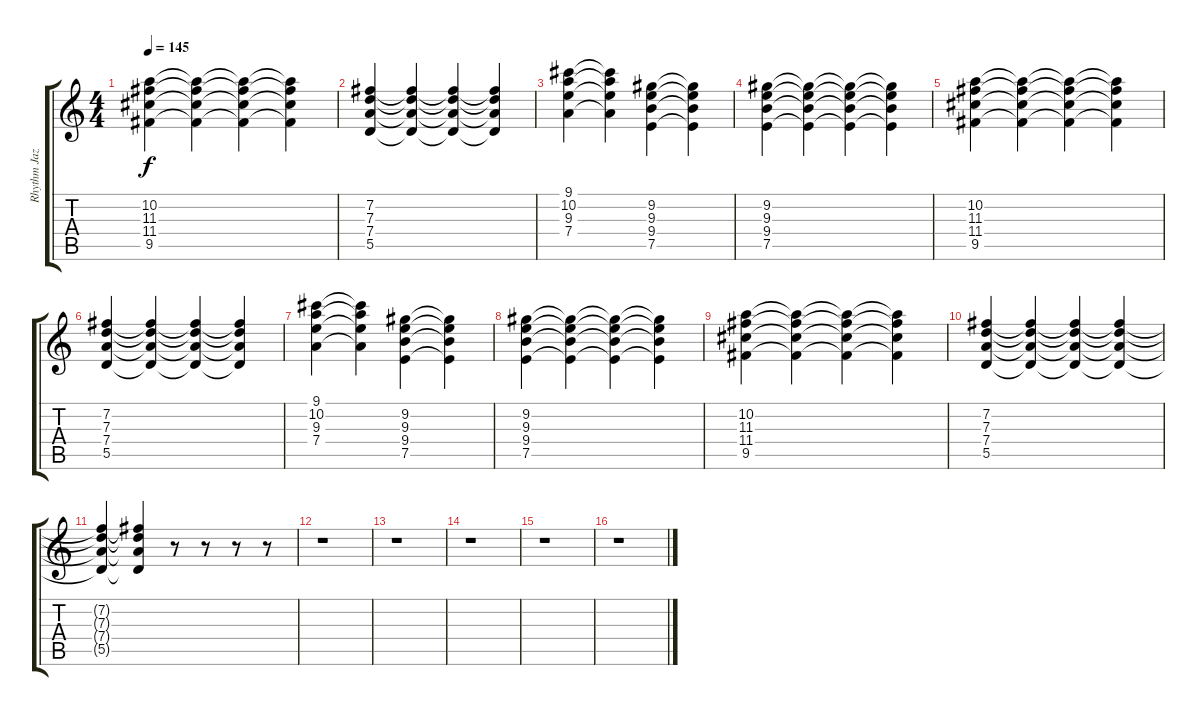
\track ("Rhythm Jazz" "Rhythm Jaz") {instrument electricguitarjazz}
\staff {score tabs}
\tuning (E4 B3 G3 D3 A2 E2) {hide}
\ts (4 4)
\tempo 145
\clef g2
\ks c
(10.2 11.3 11.4 9.5).4{dy f} (10.2{t} 11.3{t} 11.4{t} 9.5{t}).4 (10.2{t} 11.3{t} 11.4{t} 9.5{t}).4 (10.2{t} 11.3{t} 11.4{t} 9.5{t}).4 |
(7.2 7.3 7.4 5.5).4 (7.2{t} 7.3{t} 7.4{t} 5.5{t}).4 (7.2{t} 7.3{t} 7.4{t} 5.5{t}).4 (7.2{t} 7.3{t} 7.4{t} 5.5{t}).4 |
(9.1 10.2 9.3 7.4).4 (9.1{t} 10.2{t} 9.3{t} 7.4{t}).4 (9.2 9.3 9.4 7.5).4 (9.2{t} 9.3{t} 9.4{t} 7.5{t}).4 |
(9.2 9.3 9.4 7.5).4 (9.2{t} 9.3{t} 9.4{t} 7.5{t}).4 (9.2{t} 9.3{t} 9.4{t} 7.5{t}).4 (9.2{t} 9.3{t} 9.4{t} 7.5{t}).4 |
(10.2 11.3 11.4 9.5).4 (10.2{t} 11.3{t} 11.4{t} 9.5{t}).4 (10.2{t} 11.3{t} 11.4{t} 9.5{t}).4 (10.2{t} 11.3{t} 11.4{t} 9.5{t}).4 |
(7.2 7.3 7.4 5.5).4 (7.2{t} 7.3{t} 7.4{t} 5.5{t}).4 (7.2{t} 7.3{t} 7.4{t} 5.5{t}).4 (7.2{t} 7.3{t} 7.4{t} 5.5{t}).4 |
(9.1 10.2 9.3 7.4).4 (9.1{t} 10.2{t} 9.3{t} 7.4{t}).4 (9.2 9.3 9.4 7.5).4 (9.2{t} 9.3{t} 9.4{t} 7.5{t}).4 |
(9.2 9.3 9.4 7.5).4 (9.2{t} 9.3{t} 9.4{t} 7.5{t}).4 (9.2{t} 9.3{t} 9.4{t} 7.5{t}).4 (9.2{t} 9.3{t} 9.4{t} 7.5{t}).4 |
(10.2 11.3 11.4 9.5).4 (10.2{t} 11.3{t} 11.4{t} 9.5{t}).4 (10.2{t} 11.3{t} 11.4{t} 9.5{t}).4 (10.2{t} 11.3{t} 11.4{t} 9.5{t}).4 |
(7.2 7.3 7.4 5.5).4 (7.2{t} 7.3{t} 7.4{t} 5.5{t}).4 (7.2{t} 7.3{t} 7.4{t} 5.5{t}).4 (7.2{t} 7.3{t} 7.4{t} 5.5{t}).4 |
(7.2{t} 7.3{t} 7.4{t} 5.5{t}).4 (7.2{t} 7.3{t} 7.4{t} 5.5{t}).4 r.8 r.8 r.8 r.8 |
r.1 |
r.1 |
r.1 |
r.1 |
r.1
